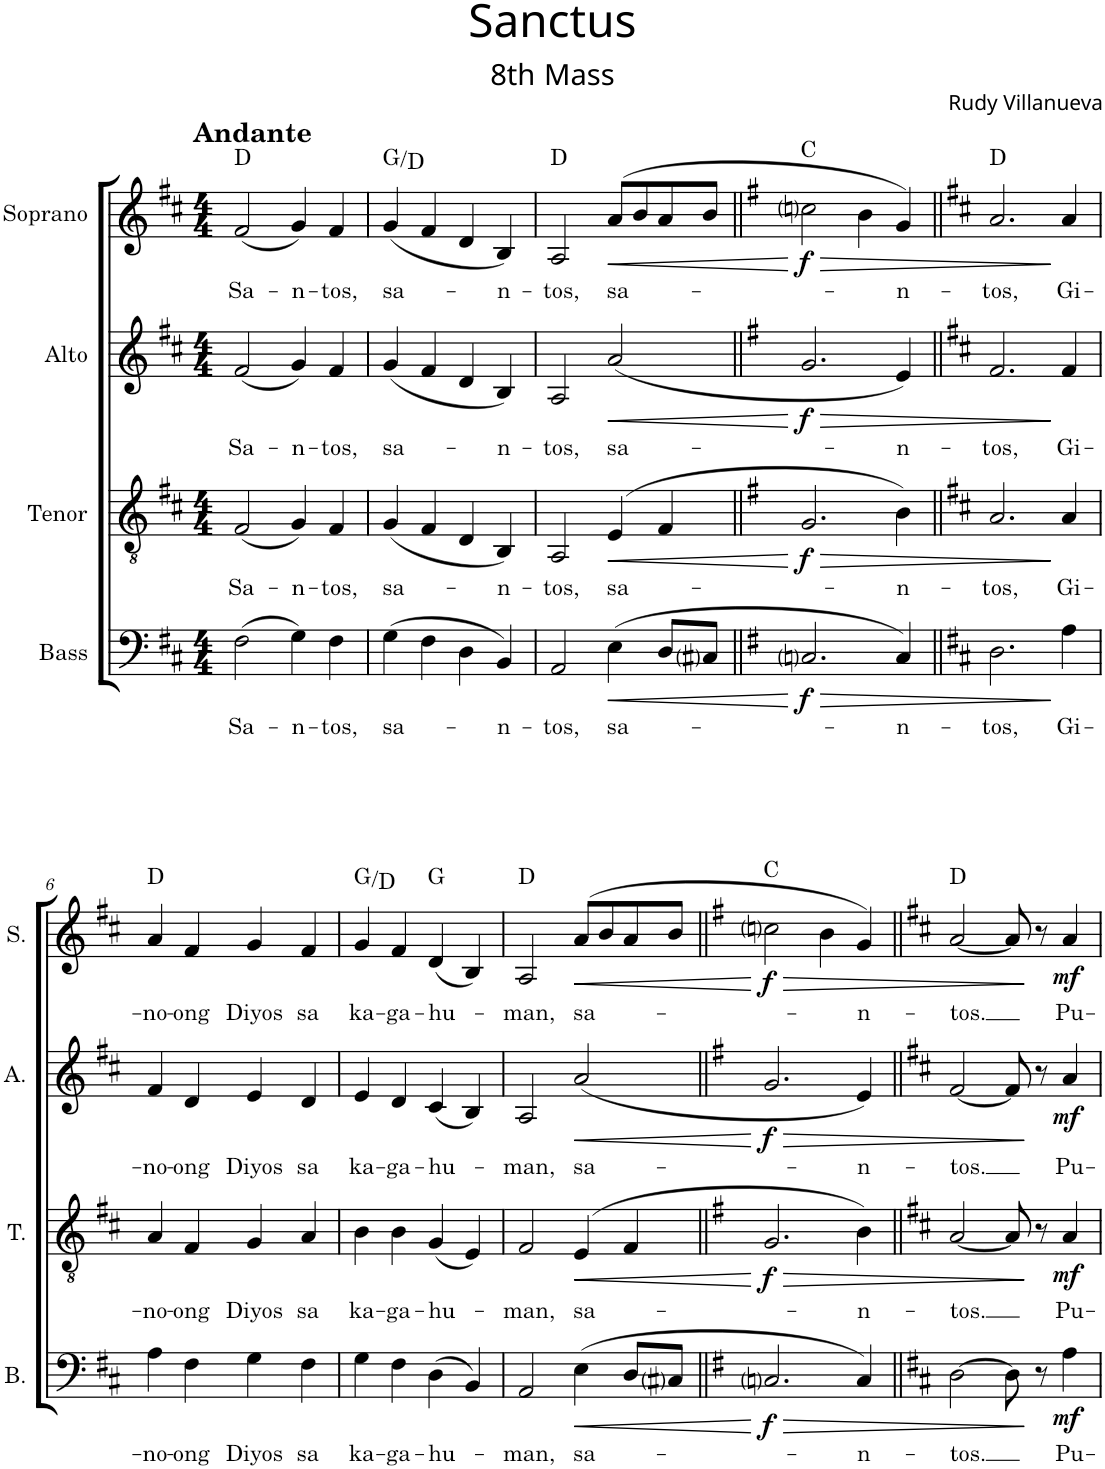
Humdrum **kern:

**kern	**text	**dynam	**kern	**text	**dynam	**kern	**text	**dynam	**kern	**text	**dynam	**harte
*part4	*part4	*part4	*part3	*part3	*part3	*part2	*part2	*part2	*part1	*part1	*part1	*part1
*staff4	*staff4	*staff4	*staff3	*staff3	*staff3	*staff2	*staff2	*staff2	*staff1	*staff1	*staff1	*
*I"Bass	*	*	*I"Tenor	*	*	*I"Alto	*	*	*I"Soprano	*	*	*
*I'B.	*	*	*I'T.	*	*	*I'A.	*	*	*I'S.	*	*	*
*clefF4	*	*	*clefGv2	*	*	*clefG2	*	*	*clefG2	*	*	*
*k[f#c#]	*	*	*k[f#c#]	*	*	*k[f#c#]	*	*	*k[f#c#]	*	*	*
*M4/4	*	*	*M4/4	*	*	*M4/4	*	*	*M4/4	*	*	*
=1	=1	=1	=1	=1	=1	=1	=1	=1	=1	=1	=1	=1
!	!	!	!	!	!	!	!	!	!LO:TX:a:B:t=Andante	!	!	!
!	!LO:LY:b	!	!	!LO:LY:b	!	!	!LO:LY:b	!	!	!LO:LY:b	!	!
(2F#\	Sa-	.	(2F#/	Sa-	.	(2f#/	Sa-	.	(2f#/	Sa-	.	D:maj
!	!LO:LY:b	!	!	!LO:LY:b	!	!	!LO:LY:b	!	!	!LO:LY:b	!	!
4G\)	-n-	.	4G/)	-n-	.	4g/)	-n-	.	4g/)	-n-	.	.
!	!LO:LY:b	!	!	!LO:LY:b	!	!	!LO:LY:b	!	!	!LO:LY:b	!	!
4F#\	-tos,	.	4F#/	-tos,	.	4f#/	-tos,	.	4f#/	-tos,	.	.
=2	=2	=2	=2	=2	=2	=2	=2	=2	=2	=2	=2	=2
!	!LO:LY:b	!	!	!LO:LY:b	!	!	!LO:LY:b	!	!	!LO:LY:b	!	!
(4G\	sa-	.	(4G/	sa-	.	(4g/	sa-	.	(4g/	sa-	.	G:maj/5
4F#\	.	.	4F#/	.	.	4f#/	.	.	4f#/	.	.	.
4D\	.	.	4D/	.	.	4d/	.	.	4d/	.	.	.
!	!LO:LY:b	!	!	!LO:LY:b	!	!	!LO:LY:b	!	!	!LO:LY:b	!	!
4BB/)	-n-	.	4BB/)	-n-	.	4B/)	-n-	.	4B/)	-n-	.	.
=3	=3	=3	=3	=3	=3	=3	=3	=3	=3	=3	=3	=3
!	!LO:LY:b	!	!	!LO:LY:b	!	!	!LO:LY:b	!	!	!LO:LY:b	!	!
2AA/	-tos,	.	2AA/	-tos,	.	2A/	-tos,	.	2A/	-tos,	.	D:maj
!	!LO:LY:b	!LO:HP:b	!	!LO:LY:b	!LO:HP:b	!	!LO:LY:b	!LO:HP:b	!	!LO:LY:b	!LO:HP:b	!
(4E\	sa-	<	(4E/	sa-	<	(2a/	sa-	<	(8a/L	sa-	<	.
.	.	.	.	.	.	.	.	.	8b/	.	.	.
8D/L	.	.	4F#/	.	.	.	.	.	8a/	.	.	.
8C#i/J	.	.	.	.	.	.	.	.	8b/J	.	.	.
.	.	[	.	.	[	.	.	[	.	.	[	.
=4||	=4||	=4||	=4||	=4||	=4||	=4||	=4||	=4||	=4||	=4||	=4||	=4||
*k[f#]	*	*	*k[f#]	*	*	*k[f#]	*	*	*k[f#]	*	*	*
!	!	!LO:HP:b	!	!	!LO:HP:b	!	!	!LO:HP:b	!	!	!LO:HP:b	!
!	!	!LO:DY:n=1:b	!	!	!LO:DY:n=1:b	!	!	!LO:DY:n=1:b	!	!	!LO:DY:n=1:b	!
2.Cni/	.	> f	2.G/	.	> f	2.g/	.	> f	2ccni\	.	> f	C:maj
.	.	.	.	.	.	.	.	.	4b\	.	.	.
!	!LO:LY:b	!	!	!LO:LY:b	!	!	!LO:LY:b	!	!	!LO:LY:b	!	!
4C/)	-n-	.	4B\)	-n-	.	4e/)	-n-	.	4g/)	-n-	.	.
=5||	=5||	=5||	=5||	=5||	=5||	=5||	=5||	=5||	=5||	=5||	=5||	=5||
*k[f#c#]	*	*	*k[f#c#]	*	*	*k[f#c#]	*	*	*k[f#c#]	*	*	*
!	!LO:LY:b	!	!	!LO:LY:b	!	!	!LO:LY:b	!	!	!LO:LY:b	!	!
2.D\	-tos,	.	2.A/	-tos,	.	2.f#/	-tos,	.	2.a/	-tos,	.	D:maj
!	!LO:LY:b	!	!	!LO:LY:b	!	!	!LO:LY:b	!	!	!LO:LY:b	!	!
4A\	Gi-	]	4A/	Gi-	]	4f#/	Gi-	]	4a/	Gi-	]	.
!!LO:LB:g=z
=6	=6	=6	=6	=6	=6	=6	=6	=6	=6	=6	=6	=6
!	!LO:LY:b	!	!	!LO:LY:b	!	!	!LO:LY:b	!	!	!LO:LY:b	!	!
4A\	-no-	.	4A/	-no-	.	4f#/	-no-	.	4a/	-no-	.	D:maj
!	!LO:LY:b	!	!	!LO:LY:b	!	!	!LO:LY:b	!	!	!LO:LY:b	!	!
4F#\	-ong	.	4F#/	-ong	.	4d/	-ong	.	4f#/	-ong	.	.
!	!LO:LY:b	!	!	!LO:LY:b	!	!	!LO:LY:b	!	!	!LO:LY:b	!	!
4G\	Diyos	.	4G/	Diyos	.	4e/	Diyos	.	4g/	Diyos	.	.
!	!LO:LY:b	!	!	!LO:LY:b	!	!	!LO:LY:b	!	!	!LO:LY:b	!	!
4F#\	sa	.	4A/	sa	.	4d/	sa	.	4f#/	sa	.	.
=7	=7	=7	=7	=7	=7	=7	=7	=7	=7	=7	=7	=7
!	!LO:LY:b	!	!	!LO:LY:b	!	!	!LO:LY:b	!	!	!LO:LY:b	!	!
4G\	ka-	.	4B\	ka-	.	4e/	ka-	.	4g/	ka-	.	G:maj/5
!	!LO:LY:b	!	!	!LO:LY:b	!	!	!LO:LY:b	!	!	!LO:LY:b	!	!
4F#\	-ga-	.	4B\	-ga-	.	4d/	-ga-	.	4f#/	-ga-	.	.
!	!LO:LY:b	!	!	!LO:LY:b	!	!	!LO:LY:b	!	!	!LO:LY:b	!	!
(4D\	-hu-	.	(4G/	-hu-	.	(4c#/	-hu-	.	(4d/	-hu-	.	G:maj
4BB/)	.	.	4E/)	.	.	4B/)	.	.	4B/)	.	.	.
=8	=8	=8	=8	=8	=8	=8	=8	=8	=8	=8	=8	=8
!	!LO:LY:b	!	!	!LO:LY:b	!	!	!LO:LY:b	!	!	!LO:LY:b	!	!
2AA/	-man,	.	2F#/	-man,	.	2A/	-man,	.	2A/	-man,	.	D:maj
!	!LO:LY:b	!LO:HP:b	!	!LO:LY:b	!LO:HP:b	!	!LO:LY:b	!LO:HP:b	!	!LO:LY:b	!LO:HP:b	!
(4E\	sa-	<	(4E/	sa-	<	(2a/	sa-	<	(8a/L	sa-	<	.
.	.	.	.	.	.	.	.	.	8b/	.	.	.
8D/L	.	.	4F#/	.	.	.	.	.	8a/	.	.	.
8C#i/J	.	.	.	.	.	.	.	.	8b/J	.	.	.
.	.	[	.	.	[	.	.	[	.	.	[	.
=9||	=9||	=9||	=9||	=9||	=9||	=9||	=9||	=9||	=9||	=9||	=9||	=9||
*k[f#]	*	*	*k[f#]	*	*	*k[f#]	*	*	*k[f#]	*	*	*
!	!	!LO:HP:b	!	!	!LO:HP:b	!	!	!LO:HP:b	!	!	!LO:HP:b	!
!	!	!LO:DY:n=1:b	!	!	!LO:DY:n=1:b	!	!	!LO:DY:n=1:b	!	!	!LO:DY:n=1:b	!
2.Cni/	.	> f	2.G/	.	> f	2.g/	.	> f	2ccni\	.	> f	C:maj
.	.	.	.	.	.	.	.	.	4b\	.	.	.
!	!LO:LY:b	!	!	!LO:LY:b	!	!	!LO:LY:b	!	!	!LO:LY:b	!	!
4C/)	-n-	.	4B\)	-n-	.	4e/)	-n-	.	4g/)	-n-	.	.
=10||	=10||	=10||	=10||	=10||	=10||	=10||	=10||	=10||	=10||	=10||	=10||	=10||
*k[f#c#]	*	*	*k[f#c#]	*	*	*k[f#c#]	*	*	*k[f#c#]	*	*	*
!	!LO:LY:b	!	!	!LO:LY:b	!	!	!LO:LY:b	!	!	!LO:LY:b	!	!
[2D\	-tos.	.	[2A/	-tos.	.	[2f#/	-tos.	.	[2a/	-tos.	.	D:maj
8D\]	.	.	8A/]	.	.	8f#/]	.	.	8a/]	.	.	.
8r	.	]	8r	.	]	8r	.	]	8r	.	]	.
!	!LO:LY:b	!LO:DY:b	!	!LO:LY:b	!LO:DY:b	!	!LO:LY:b	!LO:DY:b	!	!LO:LY:b	!LO:DY:b	!
4A\	Pu-	mf	4A/	Pu-	mf	4a/	Pu-	mf	4a/	Pu-	mf	.
=	=	=	=	=	=	=	=	=	=	=	=	=
*-	*-	*-	*-	*-	*-	*-	*-	*-	*-	*-	*-	*-
